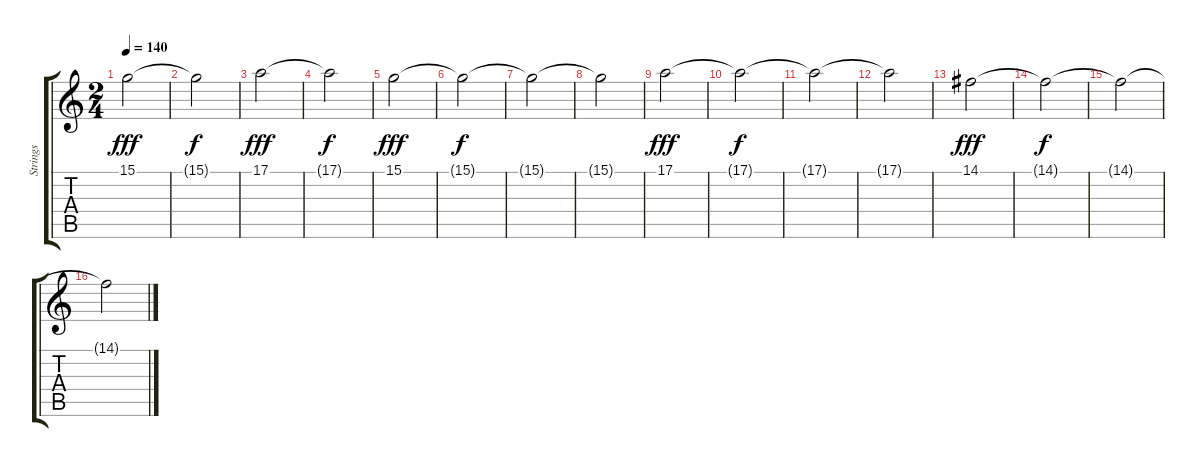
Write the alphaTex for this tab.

\track ("Strings" "Strings") {instrument stringensemble1}
\staff {score tabs}
\tuning (E4 B3 G3 D3 A2 E2) {hide}
\ts (2 4)
\tempo 140
\clef g2
\ks c
15.1.2{dy fff} |
15.1{t}.2{dy f} |
17.1.2{dy fff} |
17.1{t}.2{dy f} |
15.1.2{dy fff} |
15.1{t}.2{dy f} |
15.1{t}.2 |
15.1{t}.2 |
17.1.2{dy fff} |
17.1{t}.2{dy f} |
17.1{t}.2 |
17.1{t}.2 |
14.1.2{dy fff} |
14.1{t}.2{dy f} |
14.1{t}.2 |
14.1{t}.2
